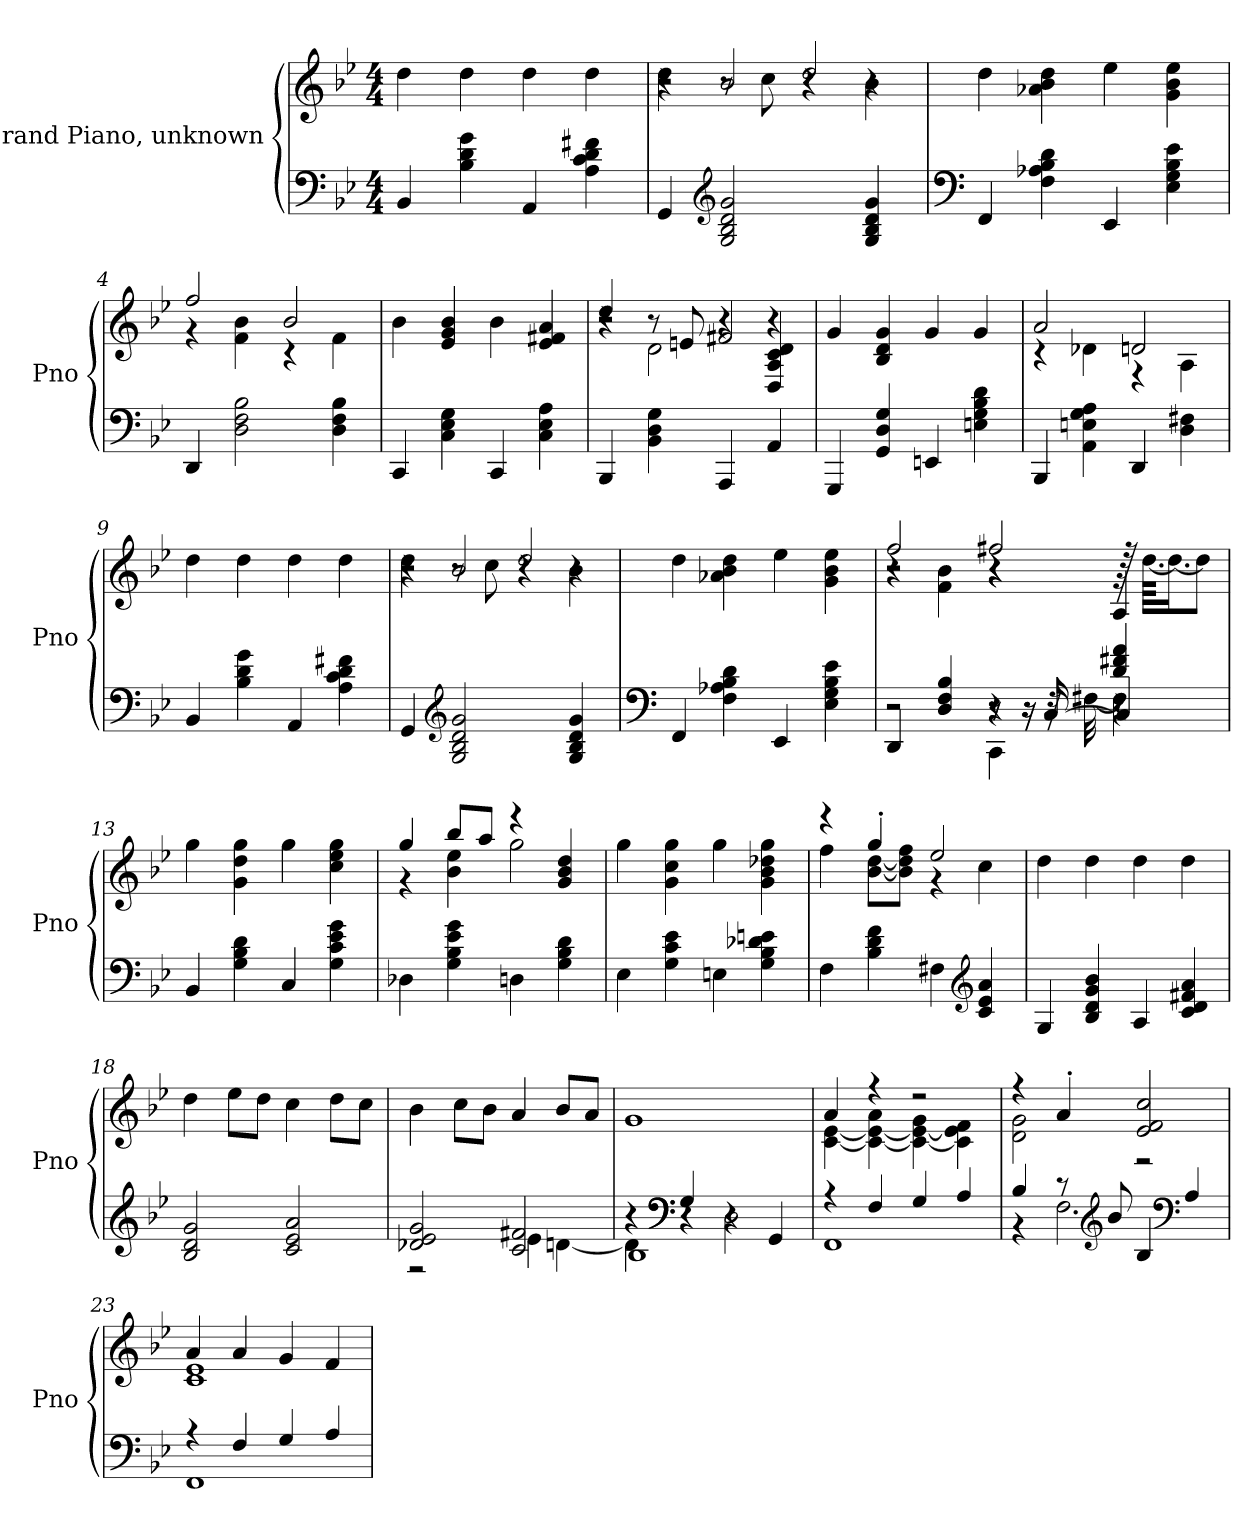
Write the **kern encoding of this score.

**kern	**kern
*part1	*part1
*staff2	*staff1
*I"Grand Piano, unknown	*
*I'Pno	*
*clefF4	*clefG2
*k[b-e-]	*k[b-e-]
*M4/4	*M4/4
*MM120	*MM120
=1	=1
4BB-/	4dd\
4B-\ 4d\ 4g\	4dd\
4AA/	4dd\
4A\ 4c\ 4d\ 4f#X\	4dd\
=2	=2
*	*^
*	*	*^
4GG/	2r	4dd\	4r
*clefG2	*	*	*
2G/ 2B-/ 2d/ 2g/	.	8r	2b-/
.	.	8cc\	.
.	2dd/	4r	.
4G/ 4B-/ 4d/ 4g/	.	4b-\	4r
*	*v	*v	*v
=3	=3
*clefF4	*
4FF/	4dd\
4F\ 4A-X\ 4B-\ 4d\	4a-X\ 4b-\ 4dd\
4EE-/	4ee-\
4E-\ 4G\ 4B-\ 4e-\	4g\ 4b-\ 4ee-\
=4	=4
*	*^
4DD/	2ff/	4r
2D\ 2F\ 2B-\	.	4f\ 4b-\
.	2b-/	4r
4D\ 4F\ 4B-\	.	4f\
*	*v	*v
=5	=5
4CC/	4b-\
4C\ 4E-\ 4G\	4e-/ 4g/ 4b-/
4CC/	4b-\
4C\ 4E-\ 4A\	4e-/ 4f#X/ 4a/
=6	=6
*	*^
*	*	*^
4BBB-/	2r	4r	4dd/
4BB-\ 4D\ 4G\	.	2d\	8r
.	.	.	8en/
4AAA/	2f#X/	.	4r
4AA/	.	4r	4D/ 4A/ 4c/ 4d/
*	*v	*v	*v
!!LO:LB:g=z
=7	=7
4GGG/	4g/
4GG/ 4D/ 4G/	4B-/ 4d/ 4g/
4EEn/	4g/
4En\ 4G\ 4B-\ 4d\	4g/
=8	=8
*	*^
4BBB-/	2a/	4r
4AA\ 4En\ 4G\ 4A\	.	4d-X\
4DD/	2dn/	4r
4D\ 4F#X\	.	4A\
*	*v	*v
=9	=9
4BB-/	4dd\
4B-\ 4d\ 4g\	4dd\
4AA/	4dd\
4A\ 4c\ 4d\ 4f#X\	4dd\
=10	=10
*	*^
*	*	*^
4GG/	2r	4dd\	4r
*clefG2	*	*	*
2G/ 2B-/ 2d/ 2g/	.	8r	2b-/
.	.	8cc\	.
.	2dd/	4r	.
4G/ 4B-/ 4d/ 4g/	.	4b-\	4r
*	*v	*v	*v
=11	=11
*clefF4	*
4FF/	4dd\
4F\ 4A-X\ 4B-\ 4d\	4a-X\ 4b-\ 4dd\
4EE-/	4ee-\
4E-\ 4G\ 4B-\ 4e-\	4g\ 4b-\ 4ee-\
!!LO:LB:g=z
=12	=12
*^	*^
*	*^	*	*^
*	*	*^	*	*	*
4DD/	2r	2r	2r	2ff/	4r	2r
4D/ 4F/ 4B-/	.	.	.	.	4f\ 4b-\	.
4r	8r	8r	4CC\	2ff#X/	4r	4r
.	16r	16r	.	.	.	.
.	32r	[16C/	.	.	.	.
.	[32F#X\	.	.	.	.	.
4d/ 4f#X/ 4a/	4F#\]	4C/]	4r	.	128r	4A/
.	.	.	.	.	[64.dd\KKLL	.
.	.	.	.	.	16.dd\J_	.
.	.	.	.	.	8dd\J]	.
*v	*v	*v	*v	*	*	*
*	*v	*v	*v
=13	=13
4BB-/	4gg\
4G\ 4B-\ 4d\	4g\ 4dd\ 4gg\
4C/	4gg\
4G\ 4c\ 4e-\ 4g\	4cc\ 4ee-\ 4gg\
=14	=14
*	*^
4D-X\	4gg/	4r
4G\ 4B-\ 4e-\ 4g\	8bb-/L	4b-\ 4ee-\
.	8aa/J	.
4Dn\	4r	2gg\
4G\ 4B-\ 4d\	4g/ 4b-/ 4dd/	.
*	*v	*v
=15	=15
4E-\	4gg\
4G\ 4c\ 4e-\	4g\ 4cc\ 4gg\
4En\	4gg\
4G\ 4B-\ 4d-X\ 4en\	4g\ 4b-\ 4dd-X\ 4gg\
=16	=16
*	*^
4F\	4r	4ff\
4B-\ 4d\ 4f\	4gg'/	[8b-\ [8dd\L
.	.	8b-\] 8dd\] 8ff\J
4F#X\	2ee-/	4r
*clefG2	*	*
4c/ 4e-/ 4a/	.	4cc\
*	*v	*v
!!LO:LB:g=z
=17	=17
4G/	4dd\
4B-/ 4d/ 4g/ 4b-/	4dd\
4A/	4dd\
4c/ 4d/ 4f#X/ 4a/	4dd\
=18	=18
2B-/ 2d/ 2g/	4dd\
.	8ee-\L
.	8dd\J
2c/ 2e-/ 2a/	4cc\
.	8dd\L
.	8cc\J
=19	=19
*^	*
2d-X/ 2e-/ 2g/	2r	4b-\
.	.	8cc\L
.	.	8b-\J
2c/ 2f#X/	4e-\	4a/
.	[4dn\	8b-/L
.	.	8a/J
=20	=20	=20
*	*^	*
4r	4d\]	1B-	1g
*clefF4	*	*	*
4G/	4r	.	.
4r	2D\	.	.
4GG/	.	.	.
*	*v	*v	*
=21	=21	=21
*	*	*^
4r	1FF	4a/	[4c\ [4e-\
4F/	.	4r	4c\_ 4e-\_ 4a\
4G/	.	2r	4c\_ 4e-\_ 4g\
4A/	.	.	4c\] 4e-\] 4f\
!!LO:LB:g=z	!!
=22	=22	=22	=22
4B-/	4r	4r	2d\ 2g\
8r	2.F\	4a'/	.
*clefG2	*	*	*
8b-/	.	.	.
4B-/	.	2e-/ 2f/ 2cc/	2r
*clefF4	*	*	*
4A/	.	.	.
=23	=23	=23	=23
4r	1FF	4a/	1c 1e-
4F/	.	4a/	.
4G/	.	4g/	.
4A/	.	4f/	.
*v	*v	*	*
*	*v	*v
=	=
*-	*-
